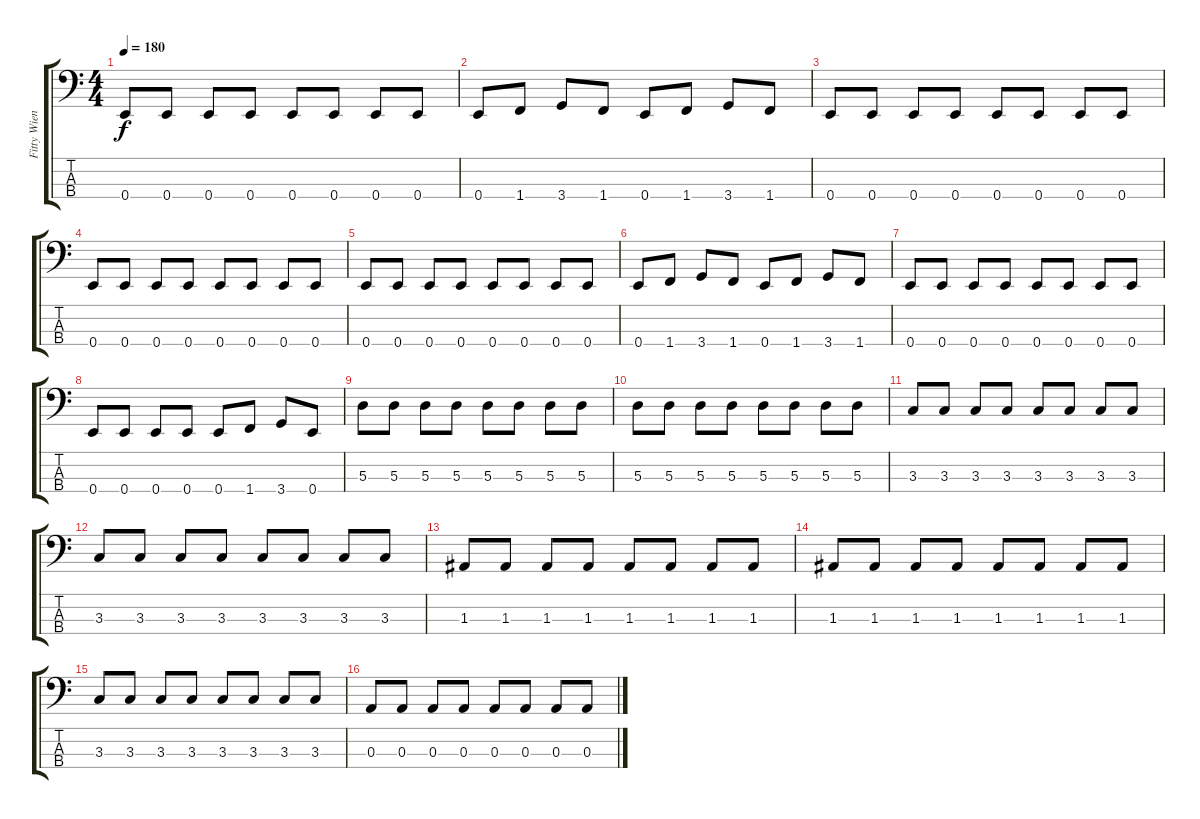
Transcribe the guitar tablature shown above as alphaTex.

\track ("Fitty Wienhold" "Fitty Wien") {instrument electricbassfinger}
\staff {score tabs}
\tuning (G2 D2 A1 E1) {hide}
\ts (4 4)
\tempo 180
\clef f4
\ks c
0.4.8{dy f} 0.4.8 0.4.8 0.4.8 0.4.8 0.4.8 0.4.8 0.4.8 |
0.4.8 1.4.8 3.4.8 1.4.8 0.4.8 1.4.8 3.4.8 1.4.8 |
0.4.8 0.4.8 0.4.8 0.4.8 0.4.8 0.4.8 0.4.8 0.4.8 |
0.4.8 0.4.8 0.4.8 0.4.8 0.4.8 0.4.8 0.4.8 0.4.8 |
0.4.8 0.4.8 0.4.8 0.4.8 0.4.8 0.4.8 0.4.8 0.4.8 |
0.4.8 1.4.8 3.4.8 1.4.8 0.4.8 1.4.8 3.4.8 1.4.8 |
0.4.8 0.4.8 0.4.8 0.4.8 0.4.8 0.4.8 0.4.8 0.4.8 |
0.4.8 0.4.8 0.4.8 0.4.8 0.4.8 1.4.8 3.4.8 0.4.8 |
5.3.8 5.3.8 5.3.8 5.3.8 5.3.8 5.3.8 5.3.8 5.3.8 |
5.3.8 5.3.8 5.3.8 5.3.8 5.3.8 5.3.8 5.3.8 5.3.8 |
3.3.8 3.3.8 3.3.8 3.3.8 3.3.8 3.3.8 3.3.8 3.3.8 |
3.3.8 3.3.8 3.3.8 3.3.8 3.3.8 3.3.8 3.3.8 3.3.8 |
1.3.8 1.3.8 1.3.8 1.3.8 1.3.8 1.3.8 1.3.8 1.3.8 |
1.3.8 1.3.8 1.3.8 1.3.8 1.3.8 1.3.8 1.3.8 1.3.8 |
3.3.8 3.3.8 3.3.8 3.3.8 3.3.8 3.3.8 3.3.8 3.3.8 |
0.3.8 0.3.8 0.3.8 0.3.8 0.3.8 0.3.8 0.3.8 0.3.8
